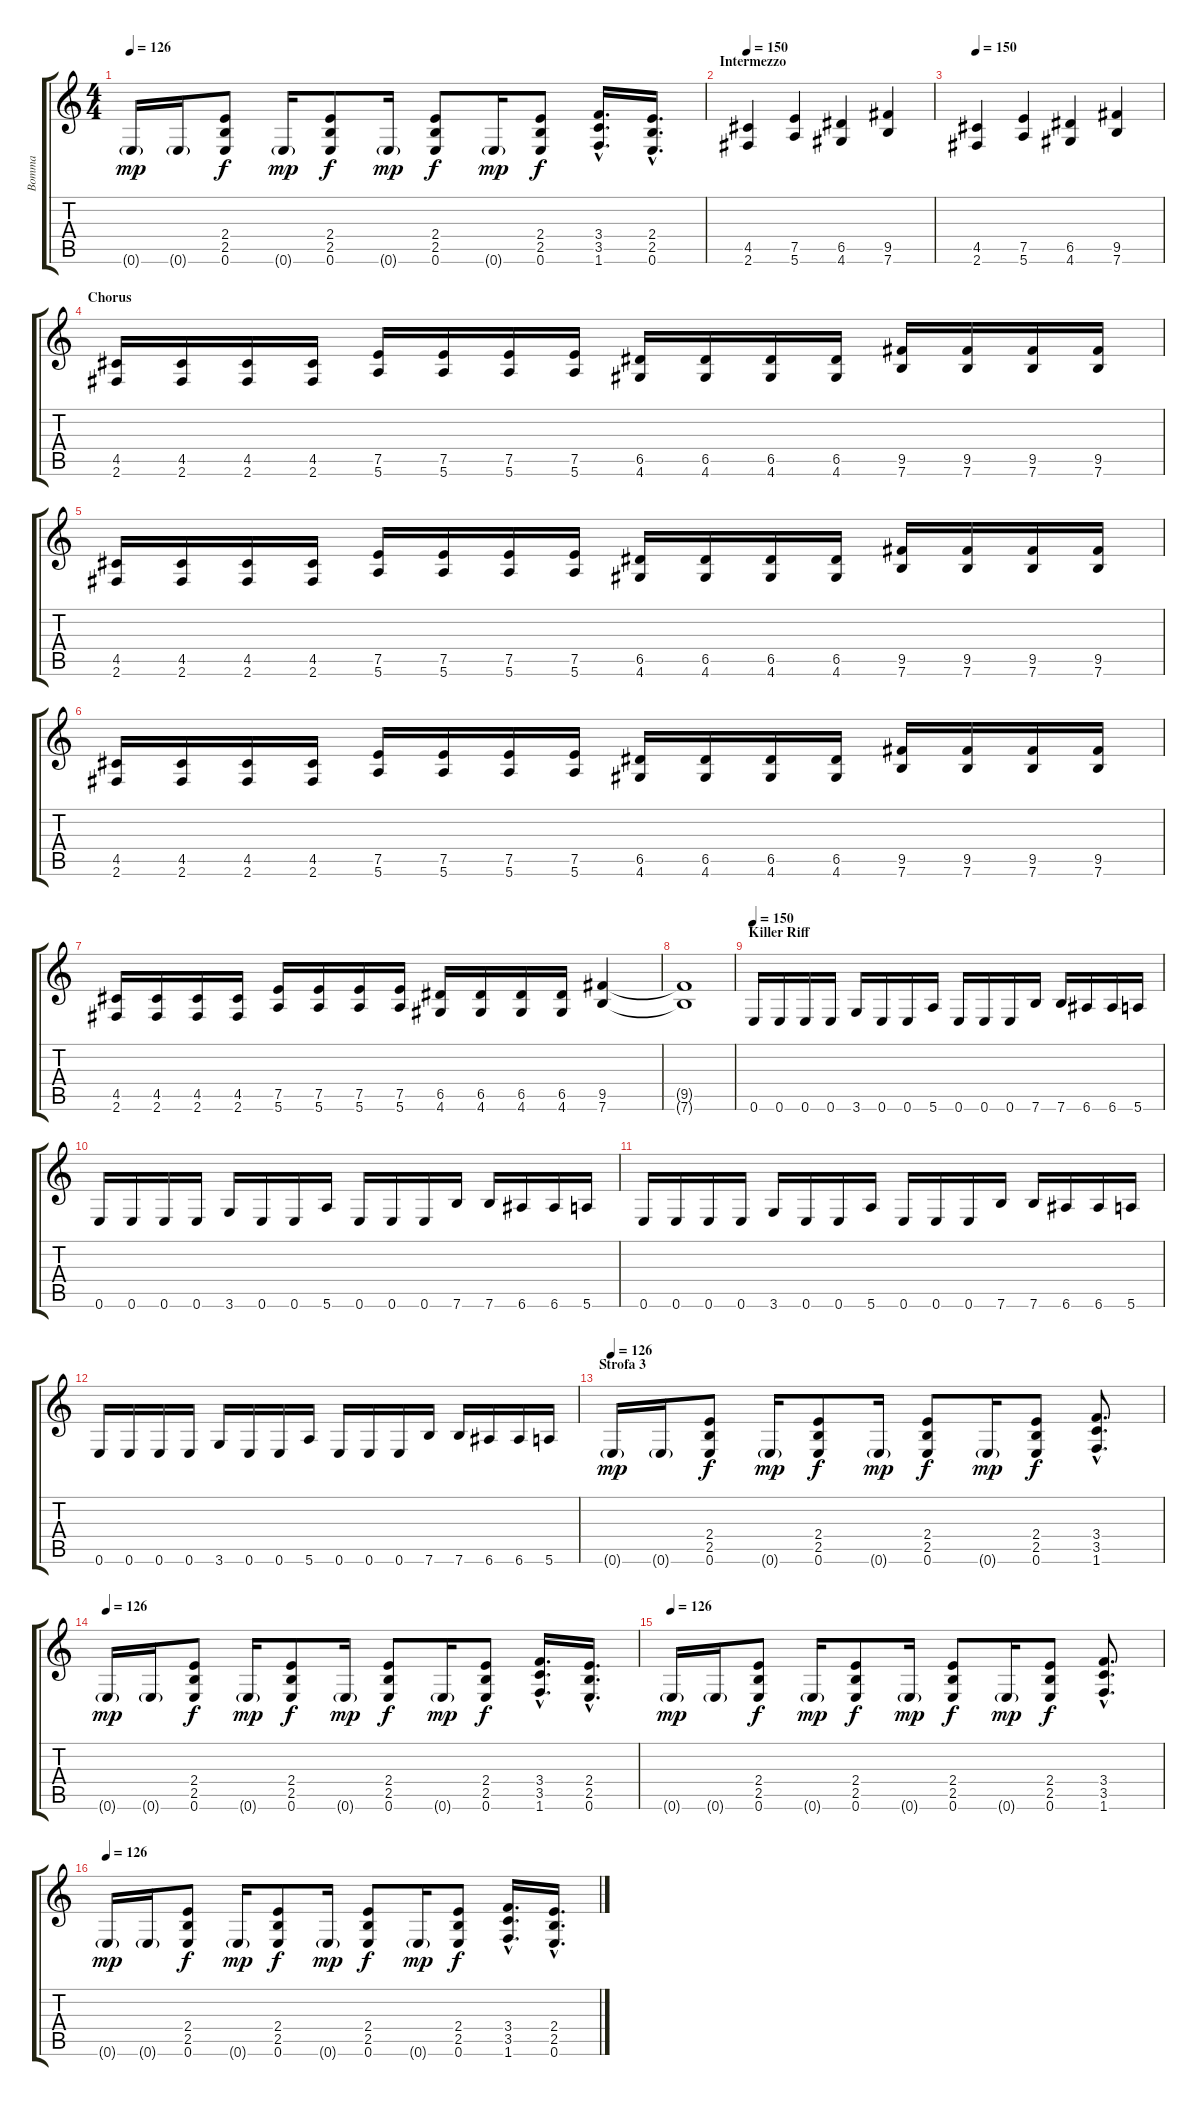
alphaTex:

\track ("Bomma" "Bomma") {instrument distortionguitar}
\staff {score tabs}
\tuning (E4 B3 G3 D3 A2 E2) {hide}
\ts (4 4)
\tempo 126
\clef g2
\ks c
0.6{g}.16{dy mp} 0.6{g}.16 (2.4 2.5 0.6).8{dy f} 0.6{g}.16{dy mp} (2.4 2.5 0.6).8{dy f} 0.6{g}.16{dy mp} (2.4 2.5 0.6).8{dy f} 0.6{g}.16{dy mp} (2.4 2.5 0.6).8{dy f} (3.4{hac} 3.5{hac} 1.6{hac}).16{d} (2.4{hac} 2.5{hac} 0.6{hac}).16{d} |
\section ("" "Intermezzo")
\tempo 150
(4.5 2.6).4 (7.5 5.6).4 (6.5 4.6).4 (9.5 7.6).4 |
\tempo 150
(4.5 2.6).4 (7.5 5.6).4 (6.5 4.6).4 (9.5 7.6).4 |
\section ("" "Chorus")
(4.5 2.6).16 (4.5 2.6).16 (4.5 2.6).16 (4.5 2.6).16 (7.5 5.6).16 (7.5 5.6).16 (7.5 5.6).16 (7.5 5.6).16 (6.5 4.6).16 (6.5 4.6).16 (6.5 4.6).16 (6.5 4.6).16 (9.5 7.6).16 (9.5 7.6).16 (9.5 7.6).16 (9.5 7.6).16 |
(4.5 2.6).16 (4.5 2.6).16 (4.5 2.6).16 (4.5 2.6).16 (7.5 5.6).16 (7.5 5.6).16 (7.5 5.6).16 (7.5 5.6).16 (6.5 4.6).16 (6.5 4.6).16 (6.5 4.6).16 (6.5 4.6).16 (9.5 7.6).16 (9.5 7.6).16 (9.5 7.6).16 (9.5 7.6).16 |
(4.5 2.6).16 (4.5 2.6).16 (4.5 2.6).16 (4.5 2.6).16 (7.5 5.6).16 (7.5 5.6).16 (7.5 5.6).16 (7.5 5.6).16 (6.5 4.6).16 (6.5 4.6).16 (6.5 4.6).16 (6.5 4.6).16 (9.5 7.6).16 (9.5 7.6).16 (9.5 7.6).16 (9.5 7.6).16 |
(4.5 2.6).16 (4.5 2.6).16 (4.5 2.6).16 (4.5 2.6).16 (7.5 5.6).16 (7.5 5.6).16 (7.5 5.6).16 (7.5 5.6).16 (6.5 4.6).16 (6.5 4.6).16 (6.5 4.6).16 (6.5 4.6).16 (9.5 7.6).4 |
(9.5{t} 7.6{t}).1 |
\section ("" "Killer Riff")
\tempo 150
0.6.16{balance 0} 0.6.16 0.6.16 0.6.16 3.6.16 0.6.16 0.6.16 5.6.16 0.6.16 0.6.16 0.6.16 7.6.16 7.6.16 6.6.16 6.6.16 5.6.16 |
0.6.16{balance 16} 0.6.16 0.6.16 0.6.16 3.6.16 0.6.16 0.6.16 5.6.16 0.6.16 0.6.16 0.6.16 7.6.16 7.6.16 6.6.16 6.6.16 5.6.16 |
0.6.16{balance 8} 0.6.16 0.6.16 0.6.16 3.6.16 0.6.16 0.6.16 5.6.16 0.6.16 0.6.16 0.6.16 7.6.16 7.6.16 6.6.16 6.6.16 5.6.16 |
0.6.16 0.6.16 0.6.16 0.6.16 3.6.16 0.6.16 0.6.16 5.6.16 0.6.16 0.6.16 0.6.16 7.6.16 7.6.16 6.6.16 6.6.16 5.6.16 |
\section ("" "Strofa 3")
\tempo 126
0.6{g}.16{dy mp} 0.6{g}.16 (2.4 2.5 0.6).8{dy f} 0.6{g}.16{dy mp} (2.4 2.5 0.6).8{dy f} 0.6{g}.16{dy mp} (2.4 2.5 0.6).8{dy f} 0.6{g}.16{dy mp} (2.4 2.5 0.6).8{dy f} (3.4{hac} 3.5{hac} 1.6{hac}).8{d} |
\tempo 126
0.6{g}.16{dy mp} 0.6{g}.16 (2.4 2.5 0.6).8{dy f} 0.6{g}.16{dy mp} (2.4 2.5 0.6).8{dy f} 0.6{g}.16{dy mp} (2.4 2.5 0.6).8{dy f} 0.6{g}.16{dy mp} (2.4 2.5 0.6).8{dy f} (3.4{hac} 3.5{hac} 1.6{hac}).16{d} (2.4{hac} 2.5{hac} 0.6{hac}).16{d} |
\tempo 126
0.6{g}.16{dy mp} 0.6{g}.16 (2.4 2.5 0.6).8{dy f} 0.6{g}.16{dy mp} (2.4 2.5 0.6).8{dy f} 0.6{g}.16{dy mp} (2.4 2.5 0.6).8{dy f} 0.6{g}.16{dy mp} (2.4 2.5 0.6).8{dy f} (3.4{hac} 3.5{hac} 1.6{hac}).8{d} |
\tempo 126
0.6{g}.16{dy mp} 0.6{g}.16 (2.4 2.5 0.6).8{dy f} 0.6{g}.16{dy mp} (2.4 2.5 0.6).8{dy f} 0.6{g}.16{dy mp} (2.4 2.5 0.6).8{dy f} 0.6{g}.16{dy mp} (2.4 2.5 0.6).8{dy f} (3.4{hac} 3.5{hac} 1.6{hac}).16{d} (2.4{hac} 2.5{hac} 0.6{hac}).16{d}
